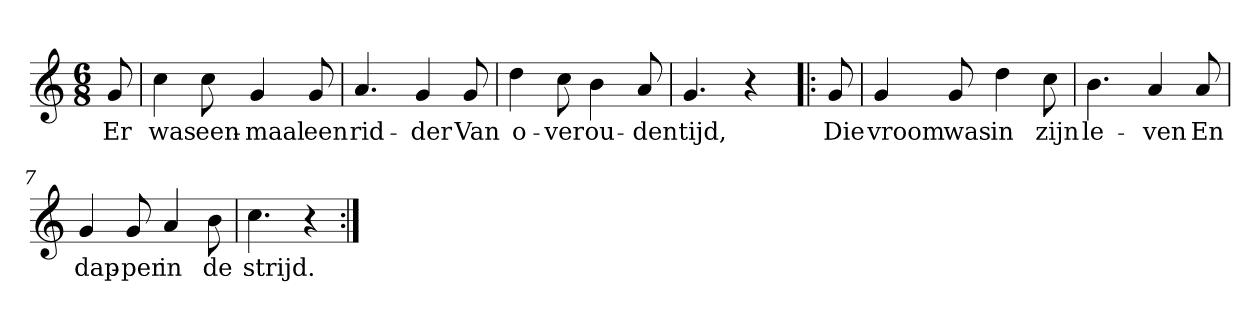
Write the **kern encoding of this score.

**kern	**text
*part1	*part1
*staff1	*staff1
*clefG2	*
*k[]	*
*C:	*
*M6/8	*
*MM120	*
=	=
8g	Er
=1	=1
4cc	was
8cc	een-
4g	-maal
8g	een
=2	=2
4.a	rid-
4g	-der
8g	Van
=3	=3
4dd	o-
8cc	-ver
4b	ou-
8a	-den
=4	=4
4.g	tijd,
4r	.
=!|:	=!|:
8g	Die
=5	=5
4g	vroom
8g	was
4dd	in
8cc	zijn
=6	=6
4.b	le-
4a	-ven
8a	En
=7	=7
4g	dap-
8g	-per
4a	in
8b	de
=8	=8
4.cc	strijd.
4r	.
=:|!	=:|!
*-	*-
